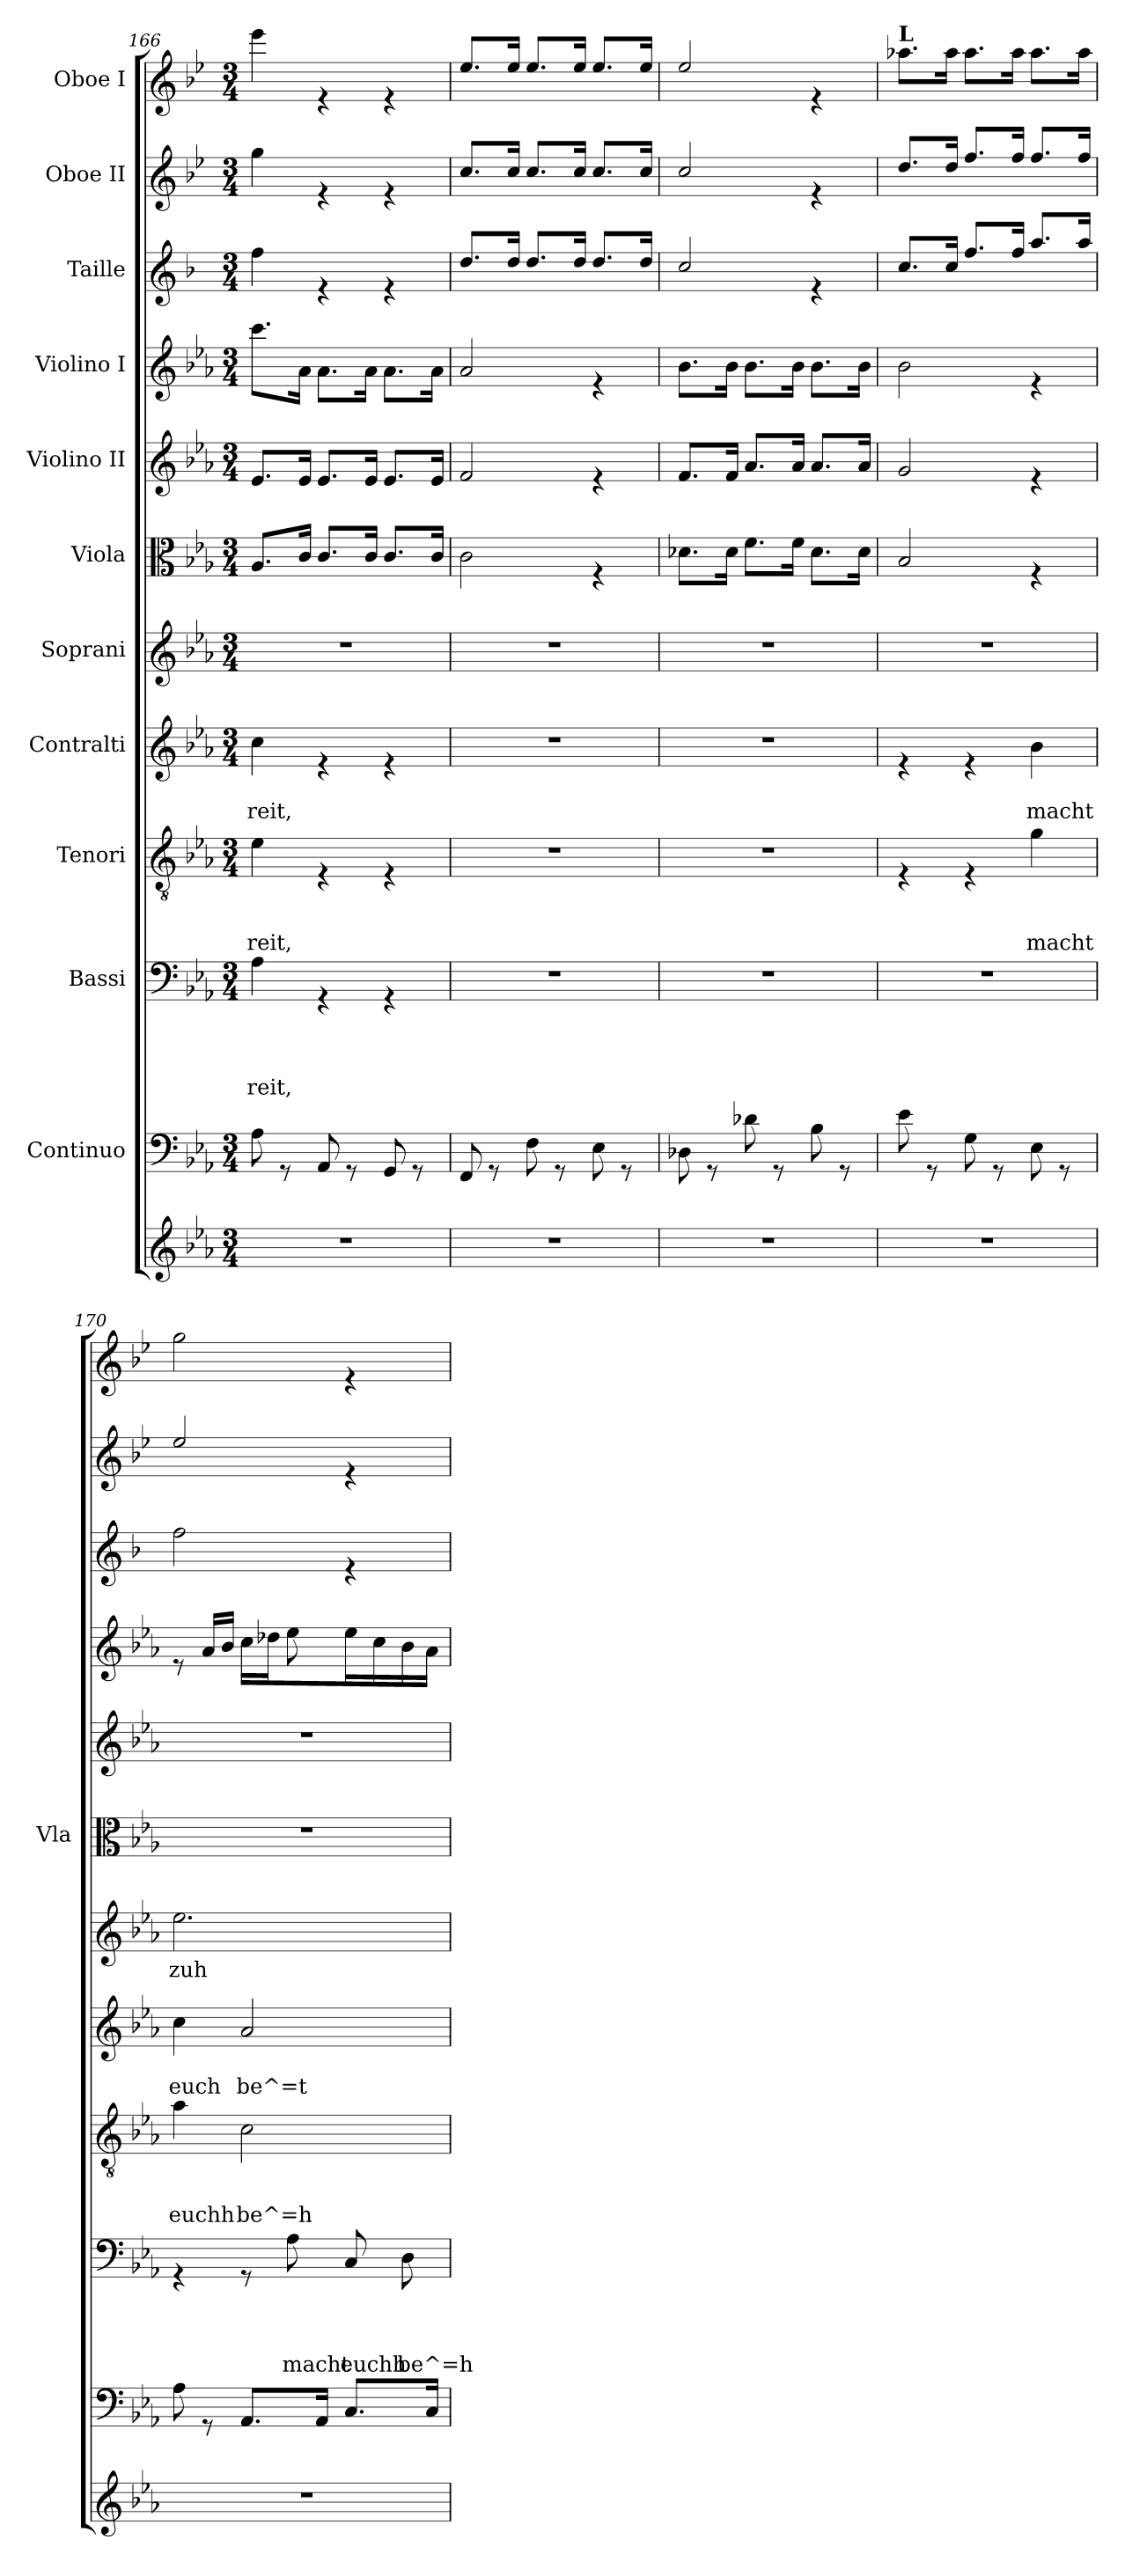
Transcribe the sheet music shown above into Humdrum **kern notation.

**kern	**kern	**kern	**text	**text	**text	**text	**kern	**text	**text	**text	**kern	**text	**text	**kern	**text	**kern	**kern	**kern	**kern	**kern	**kern
*part12	*part11	*part10	*part10	*part10	*part10	*part10	*part9	*part9	*part9	*part9	*part8	*part8	*part8	*part7	*part7	*part6	*part5	*part4	*part3	*part2	*part1
*staff12	*staff11	*staff10	*staff10	*staff10	*staff10	*staff10	*staff9	*staff9	*staff9	*staff9	*staff8	*staff8	*staff8	*staff7	*staff7	*staff6	*staff5	*staff4	*staff3	*staff2	*staff1
*	*I"Continuo	*I"Bassi	*	*	*	*	*I"Tenori	*	*	*	*I"Contralti	*	*	*I"Soprani	*	*I"Viola	*I"Violino II	*I"Violino I	*I"Taille	*I"Oboe II	*I"Oboe I
*	*	*	*	*	*	*	*	*	*	*	*	*	*	*	*	*I'Vla	*	*	*	*	*
*clefG2	*clefF4	*clefF4	*	*	*	*	*clefGv2	*	*	*	*clefG2	*	*	*clefG2	*	*clefC3	*clefG2	*clefG2	*clefG2	*clefG2	*clefG2
*	*	*	*	*	*	*	*	*	*	*	*	*	*	*	*	*	*	*	*ITrd4c7	*ITrd4c7	*ITrd4c7
*k[b-e-a-]	*k[b-e-a-]	*k[b-e-a-]	*	*	*	*	*k[b-e-a-]	*	*	*	*k[b-e-a-]	*	*	*k[b-e-a-]	*	*k[b-e-a-]	*k[b-e-a-]	*k[b-e-a-]	*k[b-e-]	*k[b-e-a-]	*k[b-e-a-]
*E-:	*E-:	*E-:	*	*	*	*	*E-:	*	*	*	*E-:	*	*	*E-:	*	*E-:	*E-:	*E-:	*B-:	*E-:	*E-:
*M3/4	*M3/4	*M3/4	*	*	*	*	*M3/4	*	*	*	*M3/4	*	*	*M3/4	*	*M3/4	*M3/4	*M3/4	*M3/4	*M3/4	*M3/4
=166	=166	=166	=166	=166	=166	=166	=166	=166	=166	=166	=166	=166	=166	=166	=166	=166	=166	=166	=166	=166	=166
!	!	!	!	!	!	!LO:LY:b	!	!	!	!LO:LY:b	!	!	!LO:LY:b	!	!	!	!	!	!	!	!
2.r	8A-\	4A-\	.	.	.	-reit,	4e-\	.	.	-reit,	4cc\	.	-reit,	2.r	.	8.A-/L	8.e-/L	8.ccc\L	4b-\	4cc\	4aa-\
.	8rGG	.	.	.	.	.	.	.	.	.	.	.	.	.	.	.	.	.	.	.	.
.	.	.	.	.	.	.	.	.	.	.	.	.	.	.	.	16c/Jk	16e-/Jk	16a-\Jk	.	.	.
.	8AA-/	4rGG	.	.	.	.	4rE	.	.	.	4re	.	.	.	.	8.c/L	8.e-/L	8.a-\L	4re	4re	4re
.	8rGG	.	.	.	.	.	.	.	.	.	.	.	.	.	.	.	.	.	.	.	.
.	.	.	.	.	.	.	.	.	.	.	.	.	.	.	.	16c/Jk	16e-/Jk	16a-\Jk	.	.	.
.	8GG/	4rGG	.	.	.	.	4rE	.	.	.	4re	.	.	.	.	8.c/L	8.e-/L	8.a-\L	4re	4re	4re
.	8rGG	.	.	.	.	.	.	.	.	.	.	.	.	.	.	.	.	.	.	.	.
.	.	.	.	.	.	.	.	.	.	.	.	.	.	.	.	16c/Jk	16e-/Jk	16a-\Jk	.	.	.
!!LO:LB:g=z
=167	=167	=167	=167	=167	=167	=167	=167	=167	=167	=167	=167	=167	=167	=167	=167	=167	=167	=167	=167	=167	=167
2.r	8FF/	2.r	.	.	.	.	2.r	.	.	.	2.r	.	.	2.r	.	2c\	2f/	2a-/	8.g/L	8.f/L	8.a-/L
.	8rGG	.	.	.	.	.	.	.	.	.	.	.	.	.	.	.	.	.	.	.	.
.	.	.	.	.	.	.	.	.	.	.	.	.	.	.	.	.	.	.	16g/Jk	16f/Jk	16a-/Jk
.	8F\	.	.	.	.	.	.	.	.	.	.	.	.	.	.	.	.	.	8.g/L	8.f/L	8.a-/L
.	8rGG	.	.	.	.	.	.	.	.	.	.	.	.	.	.	.	.	.	.	.	.
.	.	.	.	.	.	.	.	.	.	.	.	.	.	.	.	.	.	.	16g/Jk	16f/Jk	16a-/Jk
.	8E-\	.	.	.	.	.	.	.	.	.	.	.	.	.	.	4rF	4re	4re	8.g/L	8.f/L	8.a-/L
.	8rGG	.	.	.	.	.	.	.	.	.	.	.	.	.	.	.	.	.	.	.	.
.	.	.	.	.	.	.	.	.	.	.	.	.	.	.	.	.	.	.	16g/Jk	16f/Jk	16a-/Jk
=168	=168	=168	=168	=168	=168	=168	=168	=168	=168	=168	=168	=168	=168	=168	=168	=168	=168	=168	=168	=168	=168
2.r	8D-X\	2.r	.	.	.	.	2.r	.	.	.	2.r	.	.	2.r	.	8.d-X\L	8.f/L	8.b-\L	2f/	2f/	2a-/
.	8rGG	.	.	.	.	.	.	.	.	.	.	.	.	.	.	.	.	.	.	.	.
.	.	.	.	.	.	.	.	.	.	.	.	.	.	.	.	16d-\Jk	16f/Jk	16b-\Jk	.	.	.
.	8d-X\	.	.	.	.	.	.	.	.	.	.	.	.	.	.	8.f\L	8.a-/L	8.b-\L	.	.	.
.	8rGG	.	.	.	.	.	.	.	.	.	.	.	.	.	.	.	.	.	.	.	.
.	.	.	.	.	.	.	.	.	.	.	.	.	.	.	.	16f\Jk	16a-/Jk	16b-\Jk	.	.	.
.	8B-\	.	.	.	.	.	.	.	.	.	.	.	.	.	.	8.d-\L	8.a-/L	8.b-\L	4re	4re	4re
.	8rGG	.	.	.	.	.	.	.	.	.	.	.	.	.	.	.	.	.	.	.	.
.	.	.	.	.	.	.	.	.	.	.	.	.	.	.	.	16d-\Jk	16a-/Jk	16b-\Jk	.	.	.
!!LO:PB:g=z
=169	=169	=169	=169	=169	=169	=169	=169	=169	=169	=169	=169	=169	=169	=169	=169	=169	=169	=169	=169	=169	=169
!	!	!	!	!	!	!	!	!	!	!	!	!	!	!	!	!	!	!	!	!	!LO:TX:a:B:t=L
2.r	8e-\	2.r	.	.	.	.	4rE	.	.	.	4re	.	.	2.r	.	2B-/	2g/	2b-\	8.f/L	8.g/L	8.dd-X\L
.	8rGG	.	.	.	.	.	.	.	.	.	.	.	.	.	.	.	.	.	.	.	.
.	.	.	.	.	.	.	.	.	.	.	.	.	.	.	.	.	.	.	16f/Jk	16g/Jk	16dd-\Jk
.	8G\	.	.	.	.	.	4rE	.	.	.	4re	.	.	.	.	.	.	.	8.b-/L	8.b-/L	8.dd-\L
.	8rGG	.	.	.	.	.	.	.	.	.	.	.	.	.	.	.	.	.	.	.	.
.	.	.	.	.	.	.	.	.	.	.	.	.	.	.	.	.	.	.	16b-/Jk	16b-/Jk	16dd-\Jk
!	!	!	!	!	!	!	!	!	!	!LO:LY:b	!	!	!LO:LY:b	!	!	!	!	!	!	!	!
.	8E-\	.	.	.	.	.	4g\	.	.	macht	4b-\	.	macht	.	.	4rF	4re	4re	8.dd/L	8.b-/L	8.dd-\L
.	8rGG	.	.	.	.	.	.	.	.	.	.	.	.	.	.	.	.	.	.	.	.
.	.	.	.	.	.	.	.	.	.	.	.	.	.	.	.	.	.	.	16dd/Jk	16b-/Jk	16dd-\Jk
=170	=170	=170	=170	=170	=170	=170	=170	=170	=170	=170	=170	=170	=170	=170	=170	=170	=170	=170	=170	=170	=170
!	!	!	!	!	!	!	!	!	!	!LO:LY:b	!	!	!LO:LY:b	!	!LO:LY:b	!	!	!	!	!	!
*	*	*	*	*	*	*	*	*	*	*	*	*	*	*	*	*	*	*^	*	*	*
2.r	8A-\	4rGG	.	.	.	.	4a-\	.	.	euchh	4cc\	.	euch	2.ee-\	zuh	2.r	2.r	8re	4.ryy	2b-\	2a-/	2cc\
.	8rGG	.	.	.	.	.	.	.	.	.	.	.	.	.	.	.	.	16a-/LL	.	.	.	.
.	.	.	.	.	.	.	.	.	.	.	.	.	.	.	.	.	.	16b-/JJ	.	.	.	.
!	!	!	!	!	!	!	!	!	!	!LO:LY:b	!	!	!LO:LY:b	!	!	!	!	!	!	!	!	!
.	8.AA-/L	8rGG	.	.	.	.	2c\	.	.	be^=h	2a-/	.	be^=t	.	.	.	.	16cc\LL	.	.	.	.
.	.	.	.	.	.	.	.	.	.	.	.	.	.	.	.	.	.	16dd-X\	.	.	.	.
!	!	!	!	!	!	!LO:LY:b	!	!	!	!	!	!	!	!	!	!	!	!	!	!	!	!
.	.	8A-\	.	.	.	macht	.	.	.	.	.	.	.	.	.	.	.	8ryy	8ee-\	.	.	.
.	16AA-/Jk	.	.	.	.	.	.	.	.	.	.	.	.	.	.	.	.	.	.	.	.	.
!	!	!	!	!	!	!LO:LY:b	!	!	!	!	!	!	!	!	!	!	!	!	!	!	!	!
.	8.C/L	8C/	.	.	.	euchh	.	.	.	.	.	.	.	.	.	.	.	16ee-\	4ryy	4re	4re	4re
.	.	.	.	.	.	.	.	.	.	.	.	.	.	.	.	.	.	16cc\	.	.	.	.
!	!	!	!	!	!	!LO:LY:b	!	!	!	!	!	!	!	!	!	!	!	!	!	!	!	!
.	.	8D\	.	.	.	be^=h	.	.	.	.	.	.	.	.	.	.	.	16b-\	.	.	.	.
.	16C/Jk	.	.	.	.	.	.	.	.	.	.	.	.	.	.	.	.	16a-\JJ	.	.	.	.
*	*	*	*	*	*	*	*	*	*	*	*	*	*	*	*	*	*	*v	*v	*	*	*
=	=	=	=	=	=	=	=	=	=	=	=	=	=	=	=	=	=	=	=	=	=
*-	*-	*-	*-	*-	*-	*-	*-	*-	*-	*-	*-	*-	*-	*-	*-	*-	*-	*-	*-	*-	*-
